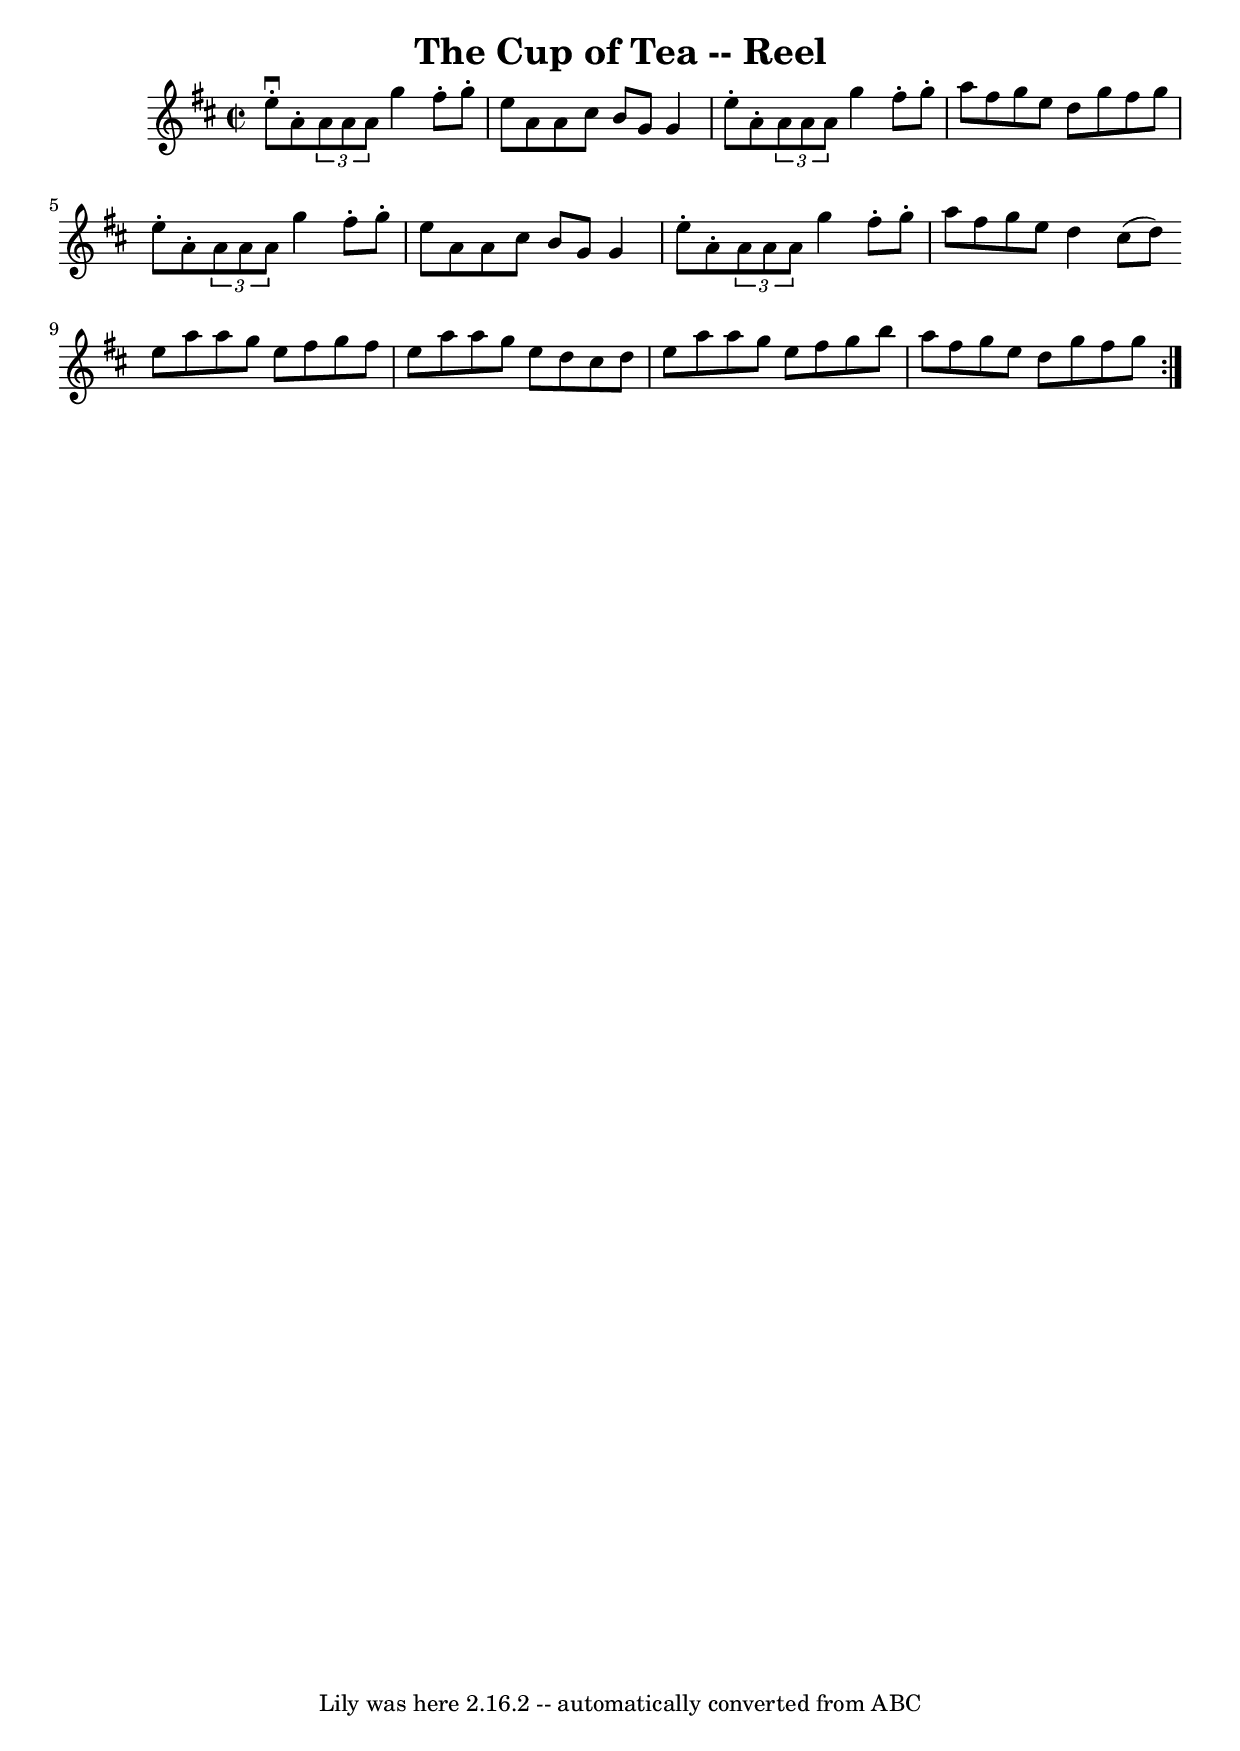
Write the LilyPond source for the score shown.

\version "2.16.2"
\include "Mammoth.ily"
\header {
  %% book = "Ryan's Mammoth Collection"
 crossRefNumber = "1"
 footnotes = ""
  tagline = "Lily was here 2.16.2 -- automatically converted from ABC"
  title = "The Cup of Tea -- Reel"

}
voicedefault =  {



  \repeat volta 2 {

    \override Staff.TimeSignature #'style = #'C
    \time 2/2 
    \key d \major
 e''8^\downbow-. a'8-. \times 2/3 { a'8 a'8  
					a'8   				      } g''4 fis''8-. g''8-.  |
 e''8 a'8 a'8 cis''8 b'8 g'8 g'4   |
 e''8-. a'8-. \times 2/3 { a'8 a'8    
				a'8   			      } g''4 fis''8-. g''8-.  |
 a''8 fis''8 g''8 e''8 d''8 g''8 fis''8 g''8   |
 e''8-. a'8-. \times 2/3 {   
 a'8 a'8 a'8       } g''4 fis''8-. g''8-.  |
 e''8 a'8 a'8 cis''8 b'8 g'8 g'4   |
 e''8-. a'8-. \times 2/3 {   
 a'8 a'8 a'8       } g''4 fis''8-. g''8-.  |
 a''8 fis''8 g''8 e''8 d''4 cis''8 (d''8) \bar "| |" e''8 a''8 a''8 g''8 e''8 fis''8 g''8 fis''8   |
 e''8 a''8 a''8 g''8 e''8 d''8 cis''8 d''8   |
 e''8 a''8 a''8 g''8 e''8 fis''8 g''8 b''8   |
 a''8 fis''8 g''8    
 e''8 d''8 g''8 fis''8 g''8  
  }   

}

\score{
  <<

    \context Staff="default"
    {
      \voicedefault 
      
    }

  >>
  \layout {
    
  }
  \midi {
  }

}
